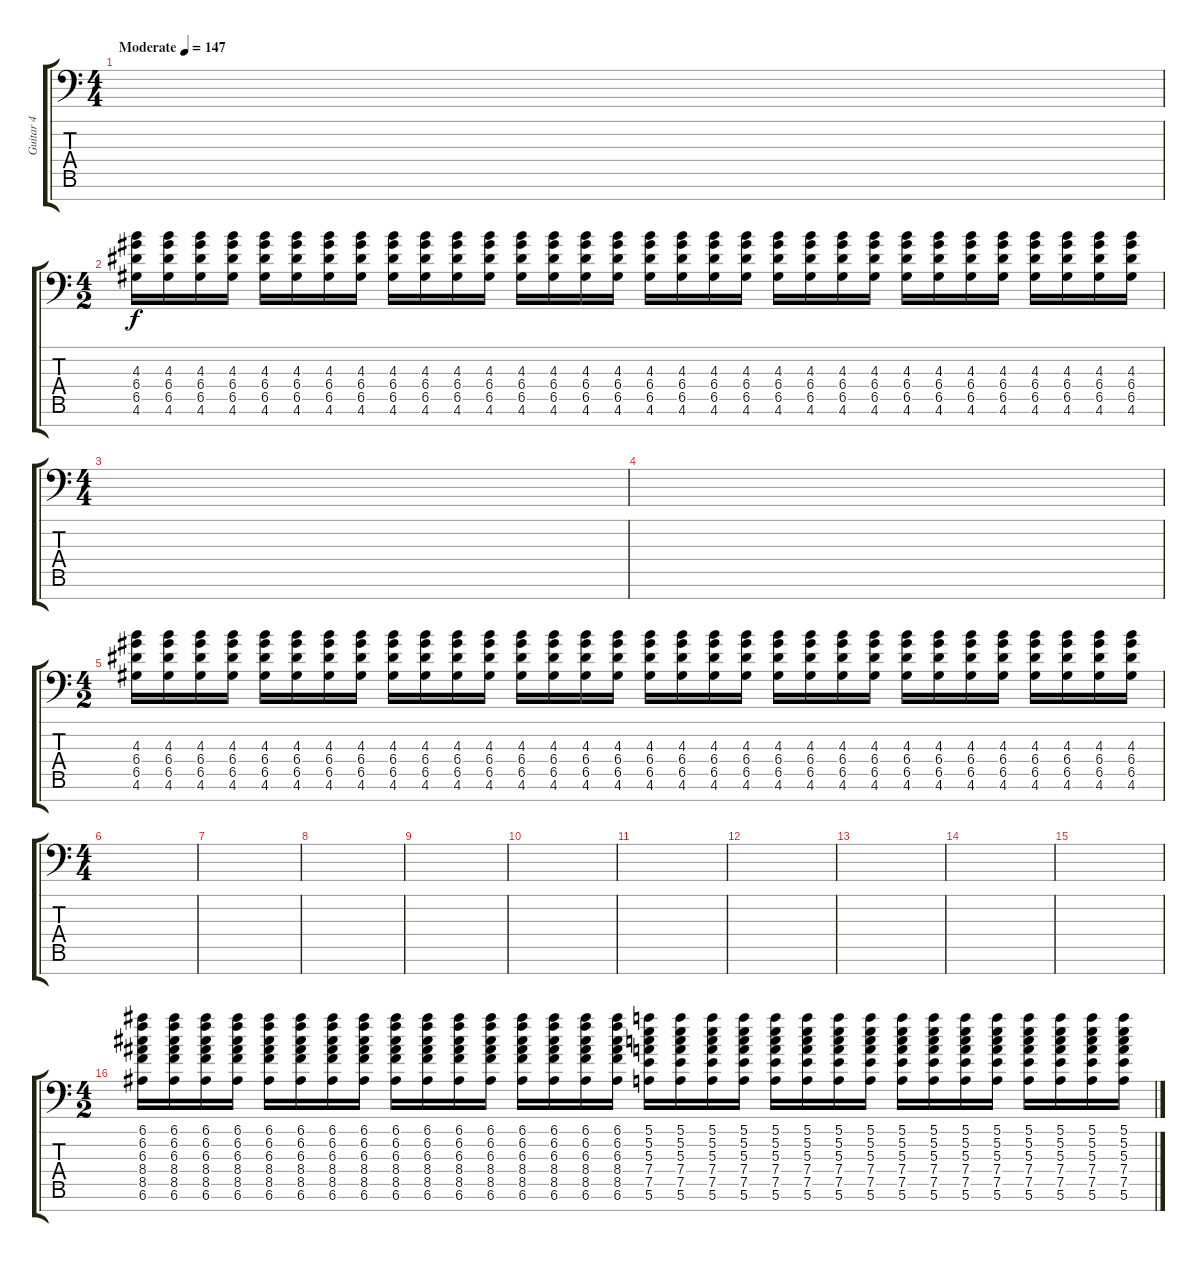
\track ("Guitar 4" "Guitar 4") {instrument overdrivenguitar}
\staff {score tabs}
\tuning (E4 B3 G3 D3 A2 E2 A1) {hide}
\ts (4 4)
\tempo (147 "Moderate")
\clef f4
\ks c
|
\ts (4 2)
(4.3 6.4 6.5 4.6).16 (4.3 6.4 6.5 4.6).16 (4.3 6.4 6.5 4.6).16 (4.3 6.4 6.5 4.6).16 (4.3 6.4 6.5 4.6).16 (4.3 6.4 6.5 4.6).16 (4.3 6.4 6.5 4.6).16 (4.3 6.4 6.5 4.6).16 (4.3 6.4 6.5 4.6).16 (4.3 6.4 6.5 4.6).16 (4.3 6.4 6.5 4.6).16 (4.3 6.4 6.5 4.6).16 (4.3 6.4 6.5 4.6).16 (4.3 6.4 6.5 4.6).16 (4.3 6.4 6.5 4.6).16 (4.3 6.4 6.5 4.6).16 (4.3 6.4 6.5 4.6).16 (4.3 6.4 6.5 4.6).16 (4.3 6.4 6.5 4.6).16 (4.3 6.4 6.5 4.6).16 (4.3 6.4 6.5 4.6).16 (4.3 6.4 6.5 4.6).16 (4.3 6.4 6.5 4.6).16 (4.3 6.4 6.5 4.6).16 (4.3 6.4 6.5 4.6).16 (4.3 6.4 6.5 4.6).16 (4.3 6.4 6.5 4.6).16 (4.3 6.4 6.5 4.6).16 (4.3 6.4 6.5 4.6).16 (4.3 6.4 6.5 4.6).16 (4.3 6.4 6.5 4.6).16 (4.3 6.4 6.5 4.6).16 |
\ts (4 4)
|
|
\ts (4 2)
(4.3 6.4 6.5 4.6).16 (4.3 6.4 6.5 4.6).16 (4.3 6.4 6.5 4.6).16 (4.3 6.4 6.5 4.6).16 (4.3 6.4 6.5 4.6).16 (4.3 6.4 6.5 4.6).16 (4.3 6.4 6.5 4.6).16 (4.3 6.4 6.5 4.6).16 (4.3 6.4 6.5 4.6).16 (4.3 6.4 6.5 4.6).16 (4.3 6.4 6.5 4.6).16 (4.3 6.4 6.5 4.6).16 (4.3 6.4 6.5 4.6).16 (4.3 6.4 6.5 4.6).16 (4.3 6.4 6.5 4.6).16 (4.3 6.4 6.5 4.6).16 (4.3 6.4 6.5 4.6).16 (4.3 6.4 6.5 4.6).16 (4.3 6.4 6.5 4.6).16 (4.3 6.4 6.5 4.6).16 (4.3 6.4 6.5 4.6).16 (4.3 6.4 6.5 4.6).16 (4.3 6.4 6.5 4.6).16 (4.3 6.4 6.5 4.6).16 (4.3 6.4 6.5 4.6).16 (4.3 6.4 6.5 4.6).16 (4.3 6.4 6.5 4.6).16 (4.3 6.4 6.5 4.6).16 (4.3 6.4 6.5 4.6).16 (4.3 6.4 6.5 4.6).16 (4.3 6.4 6.5 4.6).16 (4.3 6.4 6.5 4.6).16 |
\ts (4 4)
|
|
|
|
|
|
|
|
|
|
\ts (4 2)
(6.1 6.2 6.3 8.4 8.5 6.6).16 (6.1 6.2 6.3 8.4 8.5 6.6).16 (6.1 6.2 6.3 8.4 8.5 6.6).16 (6.1 6.2 6.3 8.4 8.5 6.6).16 (6.1 6.2 6.3 8.4 8.5 6.6).16 (6.1 6.2 6.3 8.4 8.5 6.6).16 (6.1 6.2 6.3 8.4 8.5 6.6).16 (6.1 6.2 6.3 8.4 8.5 6.6).16 (6.1 6.2 6.3 8.4 8.5 6.6).16 (6.1 6.2 6.3 8.4 8.5 6.6).16 (6.1 6.2 6.3 8.4 8.5 6.6).16 (6.1 6.2 6.3 8.4 8.5 6.6).16 (6.1 6.2 6.3 8.4 8.5 6.6).16 (6.1 6.2 6.3 8.4 8.5 6.6).16 (6.1 6.2 6.3 8.4 8.5 6.6).16 (6.1 6.2 6.3 8.4 8.5 6.6).16 (5.1 5.2 5.3 7.4 7.5 5.6).16 (5.1 5.2 5.3 7.4 7.5 5.6).16 (5.1 5.2 5.3 7.4 7.5 5.6).16 (5.1 5.2 5.3 7.4 7.5 5.6).16 (5.1 5.2 5.3 7.4 7.5 5.6).16 (5.1 5.2 5.3 7.4 7.5 5.6).16 (5.1 5.2 5.3 7.4 7.5 5.6).16 (5.1 5.2 5.3 7.4 7.5 5.6).16 (5.1 5.2 5.3 7.4 7.5 5.6).16 (5.1 5.2 5.3 7.4 7.5 5.6).16 (5.1 5.2 5.3 7.4 7.5 5.6).16 (5.1 5.2 5.3 7.4 7.5 5.6).16 (5.1 5.2 5.3 7.4 7.5 5.6).16 (5.1 5.2 5.3 7.4 7.5 5.6).16 (5.1 5.2 5.3 7.4 7.5 5.6).16 (5.1 5.2 5.3 7.4 7.5 5.6).16
